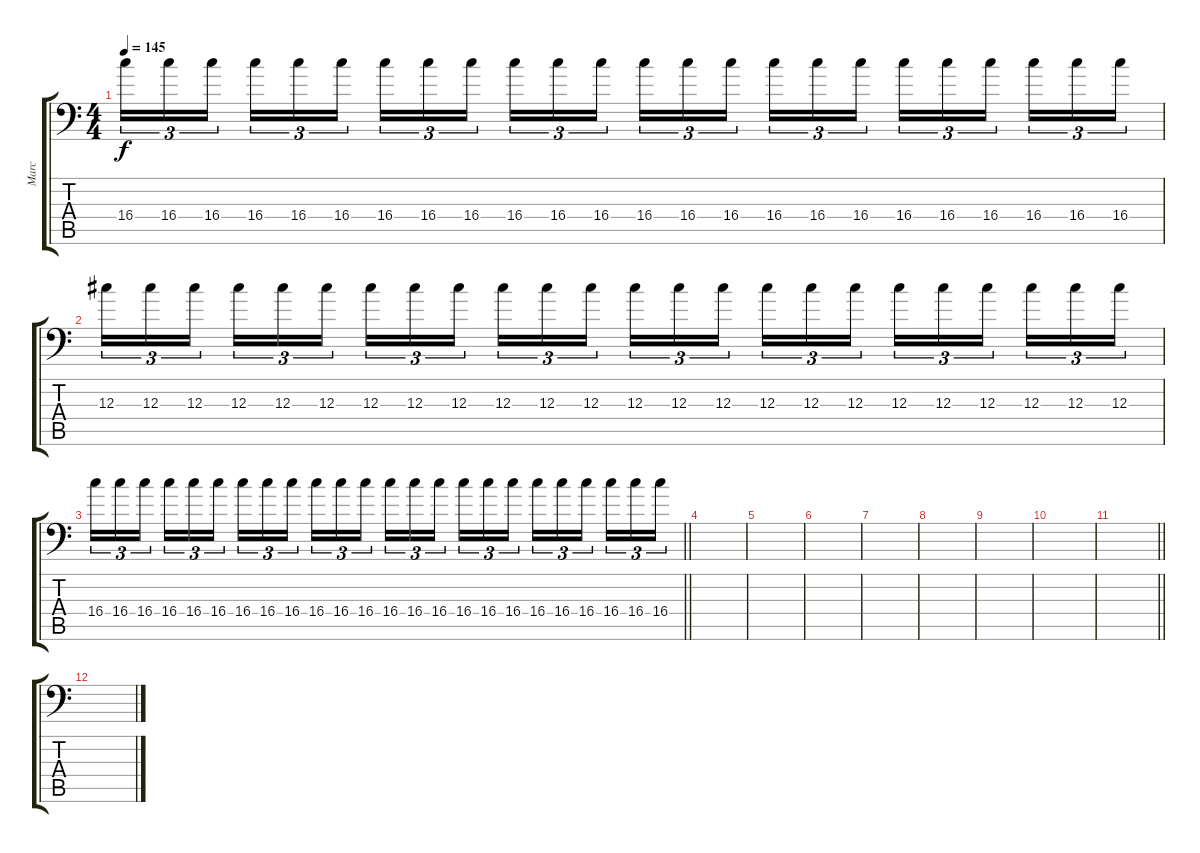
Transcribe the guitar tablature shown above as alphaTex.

\track ("Marc" "Marc") {instrument distortionguitar}
\staff {score tabs}
\tuning (Bb3 F3 Db3 Ab2 Eb2 Ab1) {hide}
\ts (4 4)
\tempo 145
\clef f4
\ks c
16.4.16{tu (3 2) dy f} 16.4.16{tu (3 2)} 16.4.16{tu (3 2) beam splitsecondary} 16.4.16{tu (3 2)} 16.4.16{tu (3 2)} 16.4.16{tu (3 2)} 16.4.16{tu (3 2)} 16.4.16{tu (3 2)} 16.4.16{tu (3 2) beam splitsecondary} 16.4.16{tu (3 2)} 16.4.16{tu (3 2)} 16.4.16{tu (3 2)} 16.4.16{tu (3 2)} 16.4.16{tu (3 2)} 16.4.16{tu (3 2) beam splitsecondary} 16.4.16{tu (3 2)} 16.4.16{tu (3 2)} 16.4.16{tu (3 2)} 16.4.16{tu (3 2)} 16.4.16{tu (3 2)} 16.4.16{tu (3 2) beam splitsecondary} 16.4.16{tu (3 2)} 16.4.16{tu (3 2)} 16.4.16{tu (3 2)} |
12.3.16{tu (3 2)} 12.3.16{tu (3 2)} 12.3.16{tu (3 2) beam splitsecondary} 12.3.16{tu (3 2)} 12.3.16{tu (3 2)} 12.3.16{tu (3 2)} 12.3.16{tu (3 2)} 12.3.16{tu (3 2)} 12.3.16{tu (3 2) beam splitsecondary} 12.3.16{tu (3 2)} 12.3.16{tu (3 2)} 12.3.16{tu (3 2)} 12.3.16{tu (3 2)} 12.3.16{tu (3 2)} 12.3.16{tu (3 2) beam splitsecondary} 12.3.16{tu (3 2)} 12.3.16{tu (3 2)} 12.3.16{tu (3 2)} 12.3.16{tu (3 2)} 12.3.16{tu (3 2)} 12.3.16{tu (3 2) beam splitsecondary} 12.3.16{tu (3 2)} 12.3.16{tu (3 2)} 12.3.16{tu (3 2)} |
\barLineRight lightlight
16.4.16{tu (3 2)} 16.4.16{tu (3 2)} 16.4.16{tu (3 2) beam splitsecondary} 16.4.16{tu (3 2)} 16.4.16{tu (3 2)} 16.4.16{tu (3 2)} 16.4.16{tu (3 2)} 16.4.16{tu (3 2)} 16.4.16{tu (3 2) beam splitsecondary} 16.4.16{tu (3 2)} 16.4.16{tu (3 2)} 16.4.16{tu (3 2)} 16.4.16{tu (3 2)} 16.4.16{tu (3 2)} 16.4.16{tu (3 2) beam splitsecondary} 16.4.16{tu (3 2)} 16.4.16{tu (3 2)} 16.4.16{tu (3 2)} 16.4.16{tu (3 2)} 16.4.16{tu (3 2)} 16.4.16{tu (3 2) beam splitsecondary} 16.4.16{tu (3 2)} 16.4.16{tu (3 2)} 16.4.16{tu (3 2)} |
\section ("" "")
|
|
|
|
|
|
|
\barLineRight lightlight
|
\section ("" "")
